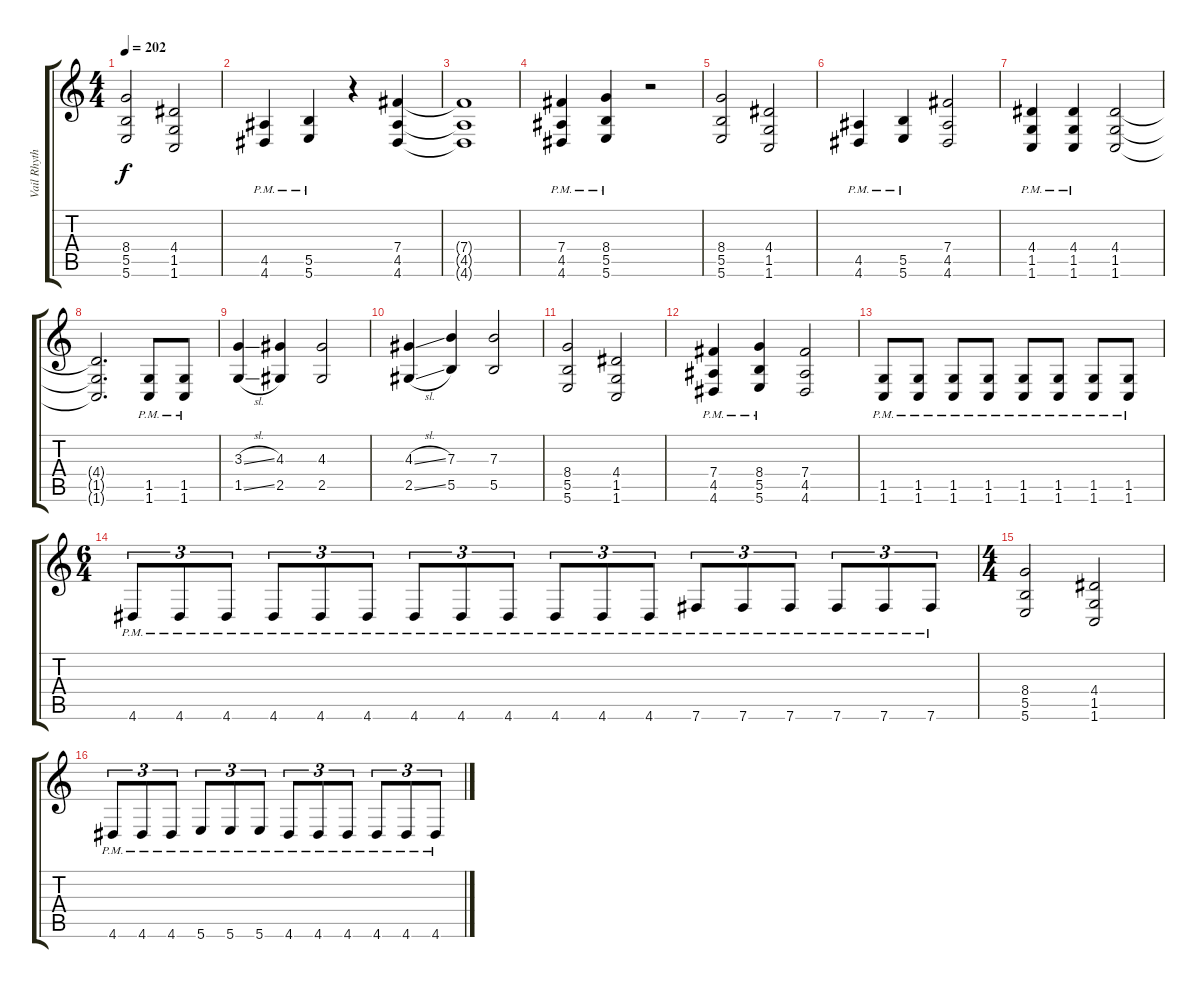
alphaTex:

\track ("Vail Rhythm" "Vail Rhyth") {instrument overdrivenguitar}
\staff {score tabs}
\tuning (Db4 Ab3 E3 B2 Gb2 B1) {hide}
\ts (4 4)
\tempo 202
\clef g2
\ks c
(8.4 5.5 5.6).2{dy f} (4.4 1.5 1.6).2 |
(4.5{pm} 4.6{pm}).4 (5.5{pm} 5.6{pm}).4 r.4 (7.4 4.5 4.6).4 |
(7.4{t} 4.5{t} 4.6{t}).1 |
(7.4{pm} 4.5{pm} 4.6{pm}).4 (8.4{pm} 5.5{pm} 5.6{pm}).4 r.2 |
(8.4 5.5 5.6).2 (4.4 1.5 1.6).2 |
(4.5{pm} 4.6{pm}).4 (5.5{pm} 5.6{pm}).4 (7.4 4.5 4.6).2 |
(4.4{pm} 1.5{pm} 1.6{pm}).4 (4.4{pm} 1.5{pm} 1.6{pm}).4 (4.4 1.5 1.6).2 |
(4.4{t} 1.5{t} 1.6{t}).2{d} (1.5{pm} 1.6{pm}).8 (1.5{pm} 1.6{pm}).8 |
(3.3{sl} 1.5{sl}).4 (4.3 2.5).4 (4.3 2.5).2 |
(4.3{sl} 2.5{sl}).4 (7.3 5.5).4 (7.3 5.5).2 |
(8.4 5.5 5.6).2 (4.4 1.5 1.6).2 |
(7.4{pm} 4.5{pm} 4.6{pm}).4 (8.4{pm} 5.5{pm} 5.6{pm}).4 (7.4 4.5 4.6).2 |
(1.5{pm} 1.6{pm}).8 (1.5{pm} 1.6{pm}).8 (1.5{pm} 1.6{pm}).8 (1.5{pm} 1.6{pm}).8 (1.5{pm} 1.6{pm}).8 (1.5{pm} 1.6{pm}).8 (1.5{pm} 1.6{pm}).8 (1.5{pm} 1.6{pm}).8 |
\ts (6 4)
4.6{pm}.8{tu (3 2)} 4.6{pm}.8{tu (3 2)} 4.6{pm}.8{tu (3 2)} 4.6{pm}.8{tu (3 2)} 4.6{pm}.8{tu (3 2)} 4.6{pm}.8{tu (3 2)} 4.6{pm}.8{tu (3 2)} 4.6{pm}.8{tu (3 2)} 4.6{pm}.8{tu (3 2)} 4.6{pm}.8{tu (3 2)} 4.6{pm}.8{tu (3 2)} 4.6{pm}.8{tu (3 2)} 7.6{pm}.8{tu (3 2)} 7.6{pm}.8{tu (3 2)} 7.6{pm}.8{tu (3 2)} 7.6{pm}.8{tu (3 2)} 7.6{pm}.8{tu (3 2)} 7.6{pm}.8{tu (3 2)} |
\ts (4 4)
(8.4 5.5 5.6).2 (4.4 1.5 1.6).2 |
4.6{pm}.8{tu (3 2)} 4.6{pm}.8{tu (3 2)} 4.6{pm}.8{tu (3 2)} 5.6{pm}.8{tu (3 2)} 5.6{pm}.8{tu (3 2)} 5.6{pm}.8{tu (3 2)} 4.6{pm}.8{tu (3 2)} 4.6{pm}.8{tu (3 2)} 4.6{pm}.8{tu (3 2)} 4.6{pm}.8{tu (3 2)} 4.6{pm}.8{tu (3 2)} 4.6{pm}.8{tu (3 2)}
